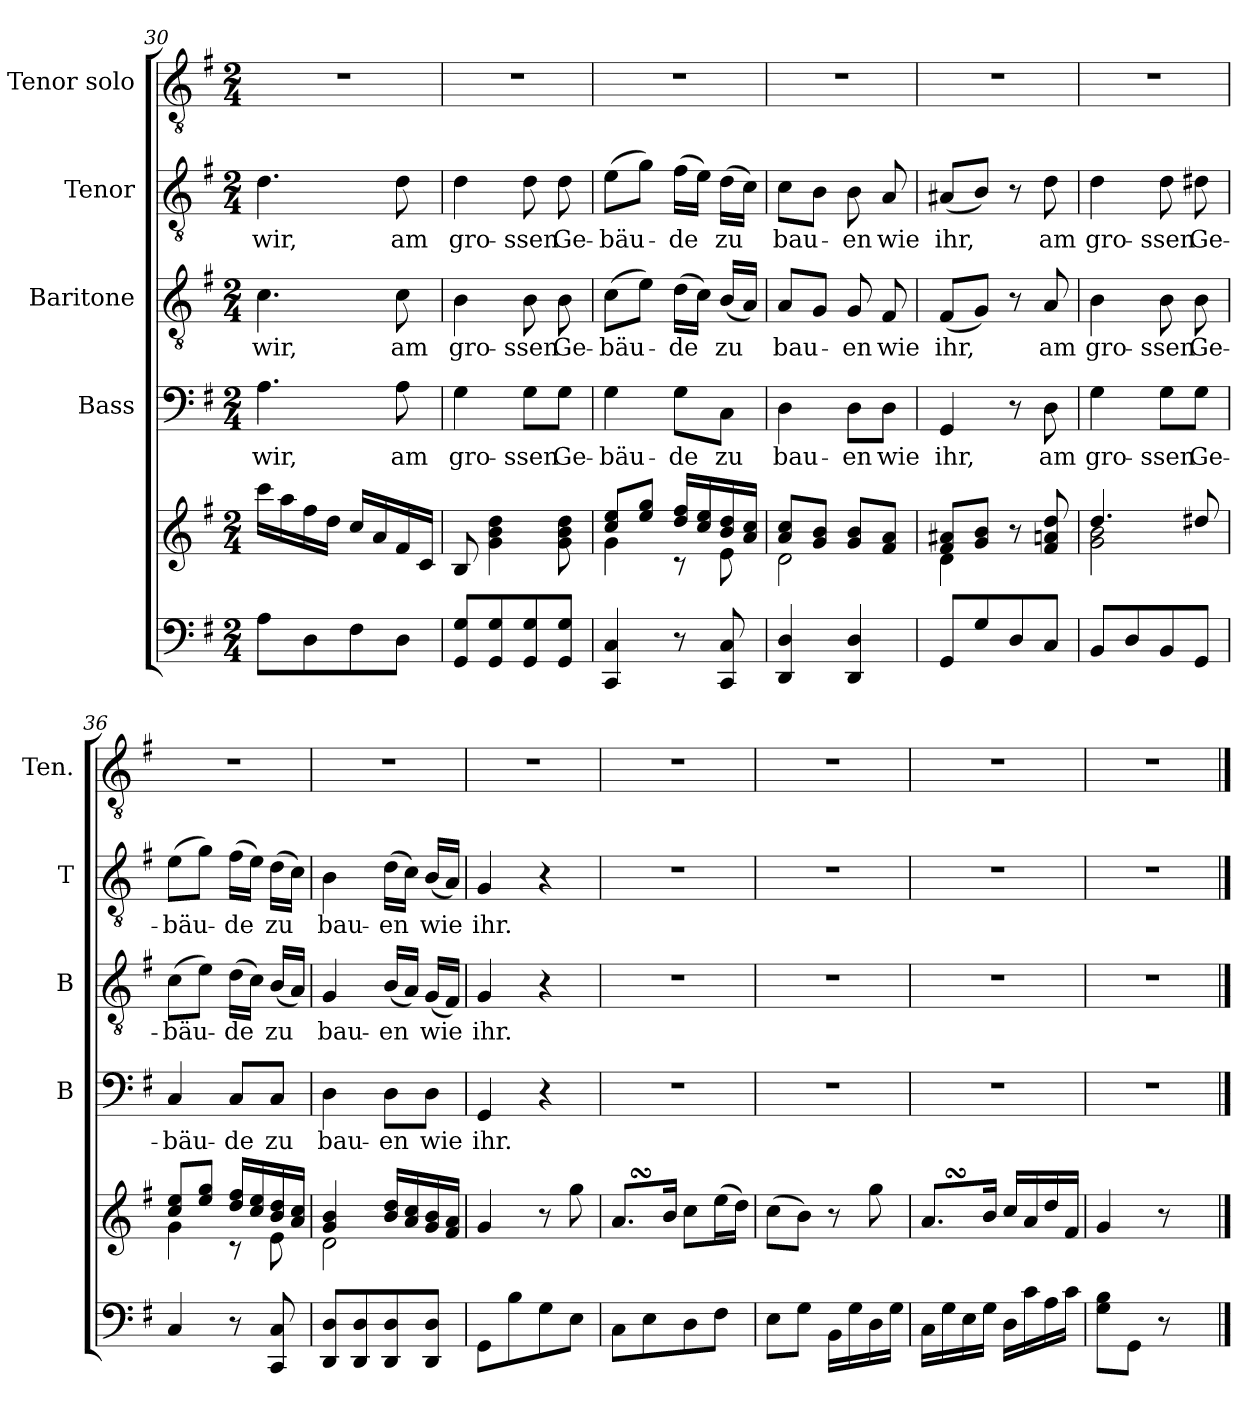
**kern	**kern	**kern	**text	**kern	**text	**kern	**text	**kern
*part5	*part5	*part4	*part4	*part3	*part3	*part2	*part2	*part1
*staff6	*staff5	*staff4	*staff4	*staff3	*staff3	*staff2	*staff2	*staff1
*	*	*I"Bass	*	*I"Baritone	*	*I"Tenor	*	*I"Tenor solo
*	*	*I'B	*	*I'B	*	*I'T	*	*I'Ten.
*clefF4	*clefG2	*clefF4	*	*clefGv2	*	*clefGv2	*	*clefGv2
*k[f#]	*k[f#]	*k[f#]	*	*k[f#]	*	*k[f#]	*	*k[f#]
*G:	*G:	*G:	*	*G:	*	*G:	*	*G:
*M2/4	*M2/4	*M2/4	*	*M2/4	*	*M2/4	*	*M2/4
=30	=30	=30	=30	=30	=30	=30	=30	=30
8A\L	16ccc\LL	4.A\	wir,	4.c\	wir,	4.d\	wir,	2r
.	16aa\	.	.	.	.	.	.	.
8D\	16ff#\	.	.	.	.	.	.	.
.	16dd\JJ	.	.	.	.	.	.	.
8F#\	16cc/LL	.	.	.	.	.	.	.
.	16a/	.	.	.	.	.	.	.
8D\J	16f#/	8A\	am	8c\	am	8d\	am	.
.	16c/JJ	.	.	.	.	.	.	.
=31	=31	=31	=31	=31	=31	=31	=31	=31
8GG/ 8G/L	8B/	4G\	gro-	4B\	gro-	4d\	gro-	2r
8GG/ 8G/	4g\ 4b\ 4dd\	.	.	.	.	.	.	.
8GG/ 8G/	.	8G\L	-ssen	8B\	-ssen	8d\	-ssen	.
8GG/ 8G/J	8g\ 8b\ 8dd\	8G\J	Ge-	8B\	Ge-	8d\	Ge-	.
=32	=32	=32	=32	=32	=32	=32	=32	=32
*	*^	*	*	*	*	*	*	*
4CC/ 4C/	8cc/ 8ee/L	4g\	4G\	-bäu-	(8c\L	-bäu-	(8e\L	-bäu-	2r
.	8ee/ 8gg/J	.	.	.	8e\J)	.	8g\J)	.	.
8r	16dd/ 16ff#/LL	8rc	8G\L	-de	(16d\LL	-de	(16f#\LL	-de	.
.	16cc/ 16ee/	.	.	.	16c\JJ)	.	16e\JJ)	.	.
8CC/ 8C/	16b/ 16dd/	8e\	8C\J	zu	(16B/LL	zu	(16d\LL	zu	.
.	16a/ 16cc/JJ	.	.	.	16A/JJ)	.	16c\JJ)	.	.
=33	=33	=33	=33	=33	=33	=33	=33	=33	=33
4DD/ 4D/	8a/ 8cc/L	2d\	4D\	bau-	8A/L	bau-	8c\L	bau-	2r
.	8g/ 8b/J	.	.	.	8G/J	.	8B\J	.	.
4DD/ 4D/	8g/ 8b/L	.	8D\L	-en	8G/	-en	8B\	-en	.
.	8f#/ 8a/J	.	8D\J	wie	8F#/	wie	8A/	wie	.
=34	=34	=34	=34	=34	=34	=34	=34	=34	=34
8GG/L	8f#/ 8a#X/L	4d\	4GG/	ihr,	(8F#/L	ihr,	(8A#X/L	ihr,	2r
8G/	8g/ 8b/J	.	.	.	8G/J)	.	8B/J)	.	.
8D/	8r	4ryy	8r	.	8r	.	8r	.	.
8C/J	8f#/ 8an/ 8dd/	.	8D\	am	8A/	am	8d\	am	.
!!LO:PB:g=z
=35	=35	=35	=35	=35	=35	=35	=35	=35	=35
8BB/L	4.dd/	2g\ 2b\	4G\	gro-	4B\	gro-	4d\	gro-	2r
8D/	.	.	.	.	.	.	.	.	.
8BB/	.	.	8G\L	-ssen	8B\	-ssen	8d\	-ssen	.
8GG/J	8dd#X/	.	8G\J	Ge-	8B\	Ge-	8d#X\	Ge-	.
=36	=36	=36	=36	=36	=36	=36	=36	=36	=36
4C/	8cc/ 8ee/L	4g\	4C/	-bäu-	(8c\L	-bäu-	(8e\L	-bäu-	2r
.	8ee/ 8gg/J	.	.	.	8e\J)	.	8g\J)	.	.
8r	16dd/ 16ff#/LL	8rc	8C/L	-de	(16d\LL	-de	(16f#\LL	-de	.
.	16cc/ 16ee/	.	.	.	16c\JJ)	.	16e\JJ)	.	.
8CC/ 8C/	16b/ 16dd/	8e\	8C/J	zu	(16B/LL	zu	(16d\LL	zu	.
.	16a/ 16cc/JJ	.	.	.	16A/JJ)	.	16c\JJ)	.	.
=37	=37	=37	=37	=37	=37	=37	=37	=37	=37
8DD/ 8D/L	4g/ 4b/	2d\	4D\	bau-	4G/	bau-	4B\	bau-	2r
8DD/ 8D/	.	.	.	.	.	.	.	.	.
8DD/ 8D/	16b/ 16dd/LL	.	8D\L	-en	(16B/LL	-en	(16d\LL	-en	.
.	16a/ 16cc/	.	.	.	16A/JJ)	.	16c\JJ)	.	.
8DD/ 8D/J	16g/ 16b/	.	8D\J	wie	(16G/LL	wie	(16B/LL	wie	.
.	16f#/ 16a/JJ	.	.	.	16F#/JJ)	.	16A/JJ)	.	.
*	*v	*v	*	*	*	*	*	*	*
=38	=38	=38	=38	=38	=38	=38	=38	=38
8GG\L	4g/	4GG/	ihr.	4G/	ihr.	4G/	ihr.	2r
8B\	.	.	.	.	.	.	.	.
8G\	8r	4r	.	4r	.	4r	.	.
8E\J	8gg\	.	.	.	.	.	.	.
!!LO:LB:g=z
=39	=39	=39	=39	=39	=39	=39	=39	=39
8C\L	8.aSSS/L	2r	.	2r	.	2r	.	2r
8E\	.	.	.	.	.	.	.	.
.	16b/Jk	.	.	.	.	.	.	.
8D\	8cc\L	.	.	.	.	.	.	.
8F#\J	(16ee\L	.	.	.	.	.	.	.
.	16dd\JJ)	.	.	.	.	.	.	.
=40	=40	=40	=40	=40	=40	=40	=40	=40
8E\L	(8cc\L	2r	.	2r	.	2r	.	2r
8G\J	8b\J)	.	.	.	.	.	.	.
16BB\LL	8r	.	.	.	.	.	.	.
16G\	.	.	.	.	.	.	.	.
16D\	8gg\	.	.	.	.	.	.	.
16G\JJ	.	.	.	.	.	.	.	.
=41	=41	=41	=41	=41	=41	=41	=41	=41
16C\LL	8.aSSS/L	2r	.	2r	.	2r	.	2r
16G\	.	.	.	.	.	.	.	.
16E\	.	.	.	.	.	.	.	.
16G\JJ	16b/Jk	.	.	.	.	.	.	.
16D\LL	16cc/LL	.	.	.	.	.	.	.
16c\	16a/	.	.	.	.	.	.	.
16A\	16dd/	.	.	.	.	.	.	.
16c\JJ	16f#/JJ	.	.	.	.	.	.	.
=42	=42	=42	=42	=42	=42	=42	=42	=42
8G\ 8B\L	4g/	2r	.	2r	.	2r	.	2r
8GG\J	.	.	.	.	.	.	.	.
8r	8r	.	.	.	.	.	.	.
8ryy	8ryy	.	.	.	.	.	.	.
==	==	==	==	==	==	==	==	==
*-	*-	*-	*-	*-	*-	*-	*-	*-
